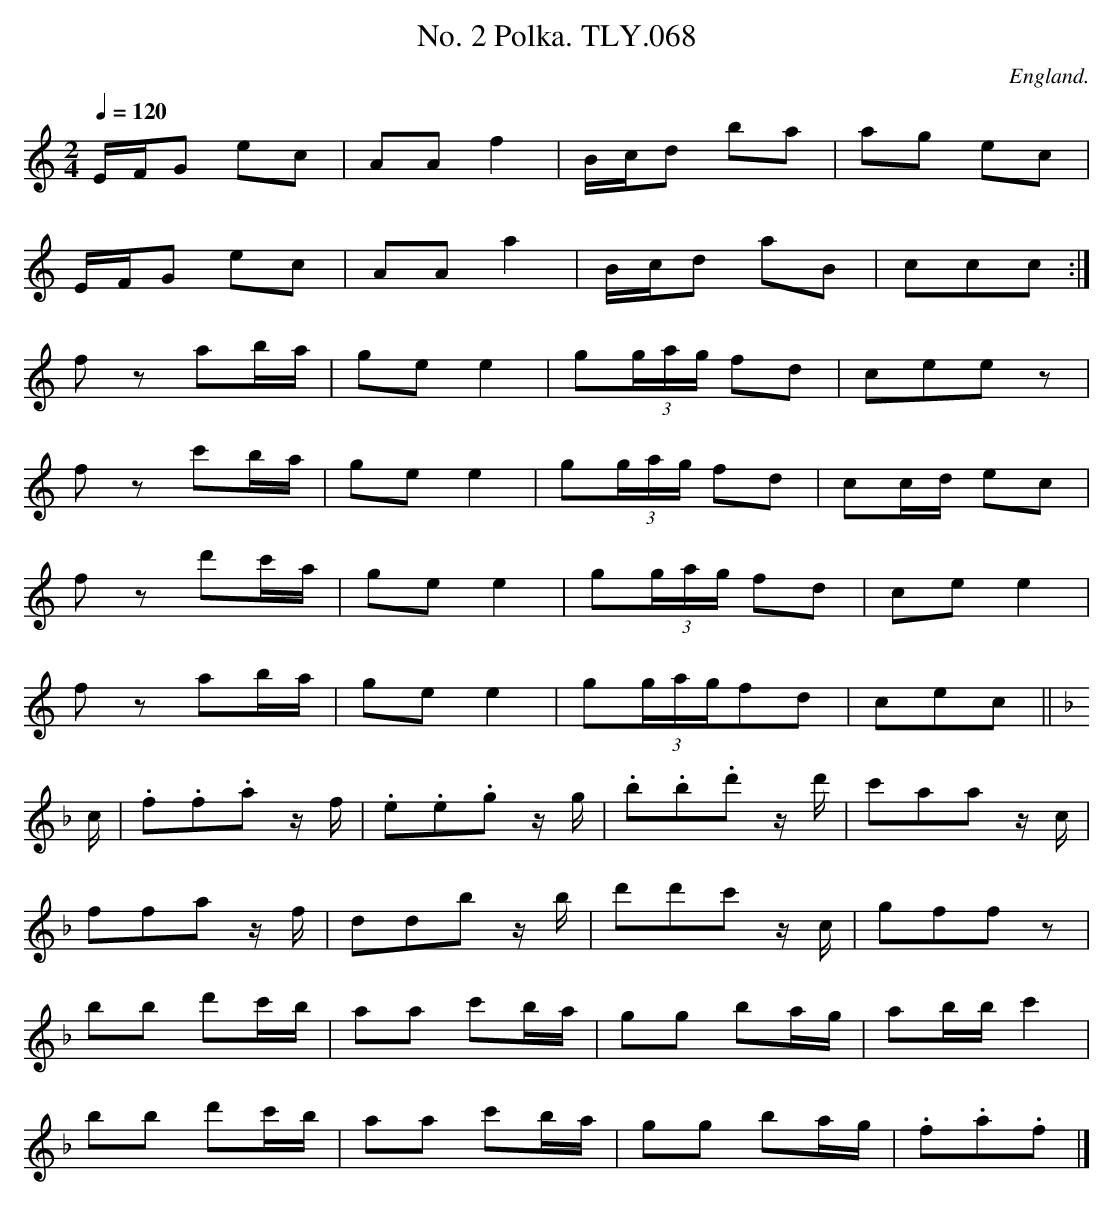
X:1
T:No. 2 Polka. TLY.068
M:2/4
L:1/16
Q:1/4=120
O:England.
K:C
EFG2 e2c2|A2A2 f4|Bcd2 b2a2| a2g2 e2c2|
EFG2 e2c2|A2A2 a4|Bcd2 a2B2| c2c2c2:|
f2 z2 a2ba|g2e2 e4| g2(3gag f2d2| c2e2e2 z2|
f2 z2 c'2ba|g2e2 e4| g2(3gag f2d2|c2cd e2c2|
f2 z2 d'2c'a|g2e2 e4| g2(3gag f2d2| c2e2e4|
f2 z2 a2ba|g2e2 e4| g2(3gagf2d2| c2e2c2||
K:F
c| .f2.f2.a2 z f|.e2.e2.g2 zg| .b2.b2.d'2 z d'| c'2a2a2 z c|
f2f2a2 z f|d2d2b2 zb| d'2d'2c'2 zc|g2f2f2 z2|
b2b2 d'2c'b| a2a2 c'2ba| g2g2 b2ag| a2bb c'4|
b2b2 d'2c'b|a2a2 c'2ba|g2g2 b2ag| .f2.a2.f2|]
